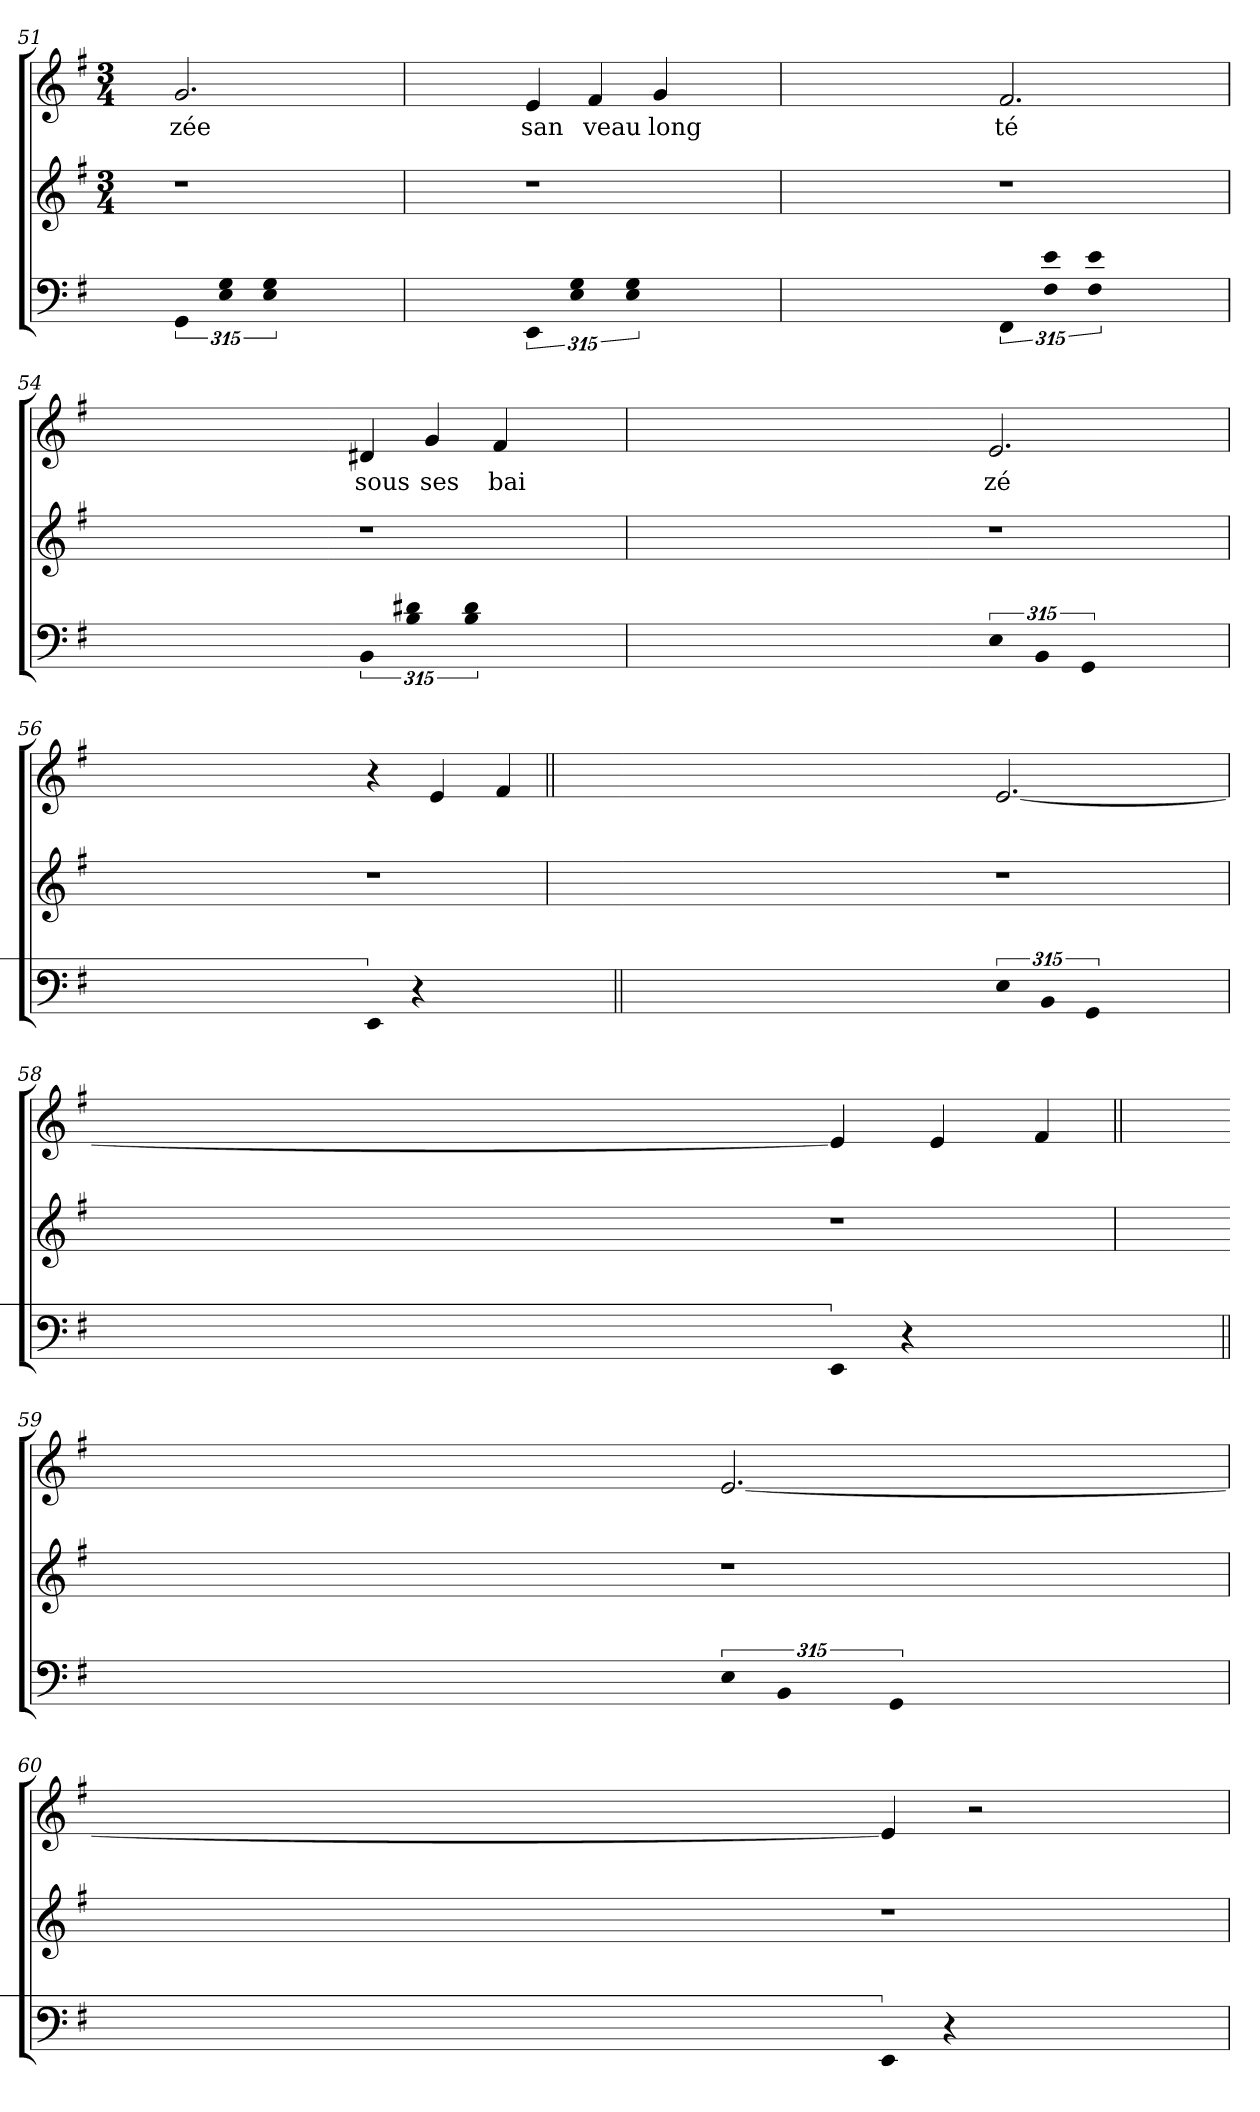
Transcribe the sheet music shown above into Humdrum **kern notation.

**kern	**kern	**kern	**text
*part3	*part2	*part1	*part1
*staff3	*staff2	*staff1	*staff1
*clefF4	*clefG2	*clefG2	*
*k[f#]	*k[f#]	*k[f#]	*
*	*M3/4	*M3/4	*
=51	=51	=51	=51
!LO:N:vis=4	!LO:N:vis=1	!	!
40320GG	2.r	2.g	zée
!LO:N:vis=4	!	!	!
40320E 40320G	.	.	.
!LO:N:vis=4	!	!	!
40320E 40320G	.	.	.
13440%10079ryy	.	.	.
=52	=52	=52	=52
!LO:N:vis=4	!LO:N:vis=1	!	!
40320EE	2.r	4e	san
!LO:N:vis=4	!	!	!
40320E 40320G	.	.	.
!LO:N:vis=4	!	!	!
40320E 40320G	.	.	.
13440%10079ryy	.	.	.
.	.	4f#	veau
.	.	4g	long
=53	=53	=53	=53
!LO:N:vis=4	!LO:N:vis=1	!	!
40320FF#	2.r	2.f#	té
!LO:N:vis=4	!	!	!
40320F# 40320e	.	.	.
!LO:N:vis=4	!	!	!
40320F# 40320e	.	.	.
13440%10079ryy	.	.	.
=54	=54	=54	=54
!LO:N:vis=4	!LO:N:vis=1	!	!
40320BB	2.r	4d#	sous
!LO:N:vis=4	!	!	!
40320B 40320d#	.	.	.
!LO:N:vis=4	!	!	!
40320B 40320d#	.	.	.
13440%10079ryy	.	.	.
.	.	4g	ses
.	.	4f#	bai
=55	=55	=55	=55
!LO:N:vis=4	!LO:N:vis=1	!	!
40320E	2.r	2.e	zé
!LO:N:vis=4	!	!	!
40320BB	.	.	.
!LO:N:vis=4	!	!	!
40320GG	.	.	.
13440%10079ryy	.	.	.
=56	=56	=56	=56
!LO:N:vis=4	!LO:N:vis=1	!	!
40320EE	2.r	4r	.
!LO:N:vis=2	!	!	!
20160r	.	.	.
13440%10079ryy	.	.	.
.	.	4e	.
.	.	4f#	.
=57||	=57	=57||	=57||
!LO:N:vis=4	!LO:N:vis=1	!	!
40320E	2.r	[2.e	.
!LO:N:vis=4	!	!	!
40320BB	.	.	.
!LO:N:vis=4	!	!	!
40320GG	.	.	.
13440%10079ryy	.	.	.
=58	=58	=58	=58
!LO:N:vis=4	!LO:N:vis=1	!	!
40320EE	2.r	4e]	.
!LO:N:vis=2	!	!	!
20160r	.	.	.
13440%10079ryy	.	.	.
.	.	4e	.
.	.	4f#	.
=59||	=59	=59||	=59||
!LO:N:vis=4	!LO:N:vis=1	!	!
40320E	2.r	[2.e	.
!LO:N:vis=4	!	!	!
40320BB	.	.	.
!LO:N:vis=4	!	!	!
40320GG	.	.	.
13440%10079ryy	.	.	.
=60	=60	=60	=60
!LO:N:vis=4	!LO:N:vis=1	!	!
40320EE	2.r	4e]	.
!LO:N:vis=2	!	!	!
20160r	.	.	.
13440%10079ryy	.	.	.
.	.	2r	.
=	=	=	=
*-	*-	*-	*-
